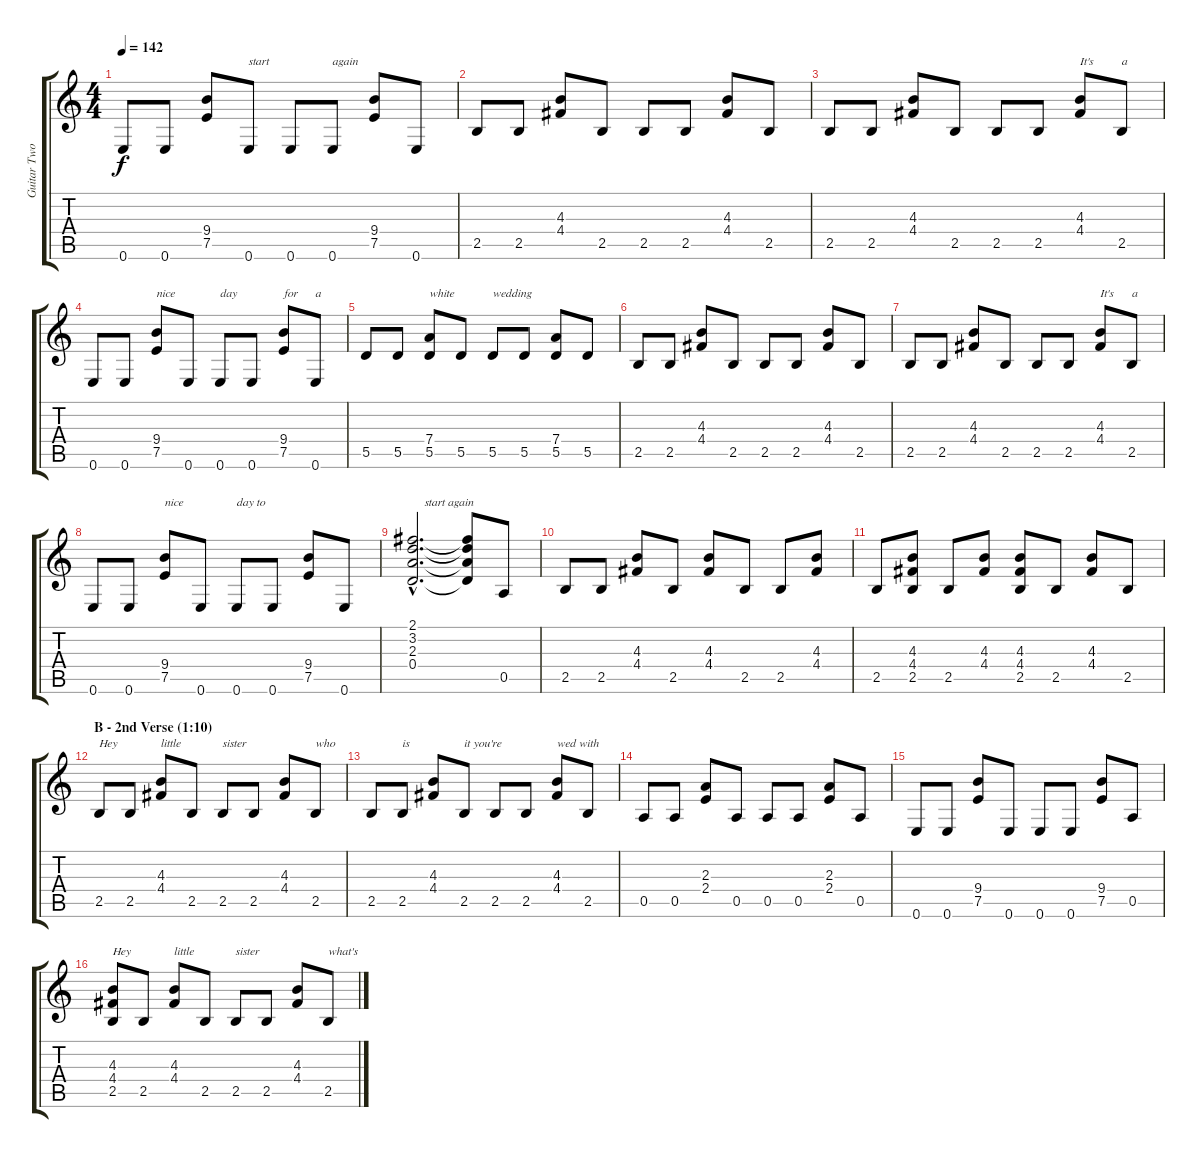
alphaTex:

\track ("Guitar Two" "Guitar Two") {instrument distortionguitar}
\staff {score tabs}
\tuning (E4 B3 G3 D3 A2 E2) {hide}
\ts (4 4)
\tempo 142
\clef g2
\ks c
0.6.8{dy f} 0.6.8 (9.4 7.5).8 0.6.8{txt "start"} 0.6.8 0.6.8{txt "again"} (9.4 7.5).8 0.6.8 |
2.5.8 2.5.8 (4.3 4.4).8 2.5.8 2.5.8 2.5.8 (4.3 4.4).8 2.5.8 |
2.5.8 2.5.8 (4.3 4.4).8 2.5.8 2.5.8 2.5.8 (4.3 4.4).8{txt "It's"} 2.5.8{txt "a"} |
0.6.8 0.6.8 (9.4 7.5).8{txt "nice"} 0.6.8 0.6.8{txt "day"} 0.6.8 (9.4 7.5).8{txt "for"} 0.6.8{txt "a"} |
5.5.8 5.5.8 (7.4 5.5).8{txt "white"} 5.5.8 5.5.8{txt "wedding"} 5.5.8 (7.4 5.5).8 5.5.8 |
2.5.8 2.5.8 (4.3 4.4).8 2.5.8 2.5.8 2.5.8 (4.3 4.4).8 2.5.8 |
2.5.8 2.5.8 (4.3 4.4).8 2.5.8 2.5.8 2.5.8 (4.3 4.4).8{txt "It's"} 2.5.8{txt "a"} |
0.6.8 0.6.8 (9.4 7.5).8{txt "nice"} 0.6.8 0.6.8{txt "day to"} 0.6.8 (9.4 7.5).8 0.6.8 |
(2.1{hac} 3.2{hac} 2.3{hac} 0.4{hac}).2{d txt "    start again"} (2.1{t} 3.2{t} 2.3{t} 0.4{t}).8 0.5.8 |
2.5.8 2.5.8 (4.3 4.4).8 2.5.8 (4.3 4.4).8 2.5.8 2.5.8 (4.3 4.4).8 |
2.5.8 (4.3 4.4 2.5).8 2.5.8 (4.3 4.4).8 (4.3 4.4 2.5).8 2.5.8 (4.3 4.4).8 2.5.8 |
\section ("" "B - 2nd Verse (1:10)")
2.5.8{txt "Hey"} 2.5.8 (4.3 4.4).8{txt "little"} 2.5.8 2.5.8{txt "sister"} 2.5.8 (4.3 4.4).8 2.5.8{txt "who"} |
2.5.8 2.5.8{txt "is"} (4.3 4.4).8 2.5.8{txt "it you're"} 2.5.8 2.5.8 (4.3 4.4).8{txt "wed with"} 2.5.8 |
0.5.8 0.5.8 (2.3 2.4).8 0.5.8 0.5.8 0.5.8 (2.3 2.4).8 0.5.8 |
0.6.8 0.6.8 (9.4 7.5).8 0.6.8 0.6.8 0.6.8 (9.4 7.5).8 0.5.8 |
(4.3 4.4 2.5).8{txt "Hey"} 2.5.8 (4.3 4.4).8{txt "little"} 2.5.8 2.5.8{txt "sister"} 2.5.8 (4.3 4.4).8 2.5.8{txt "what's"}
